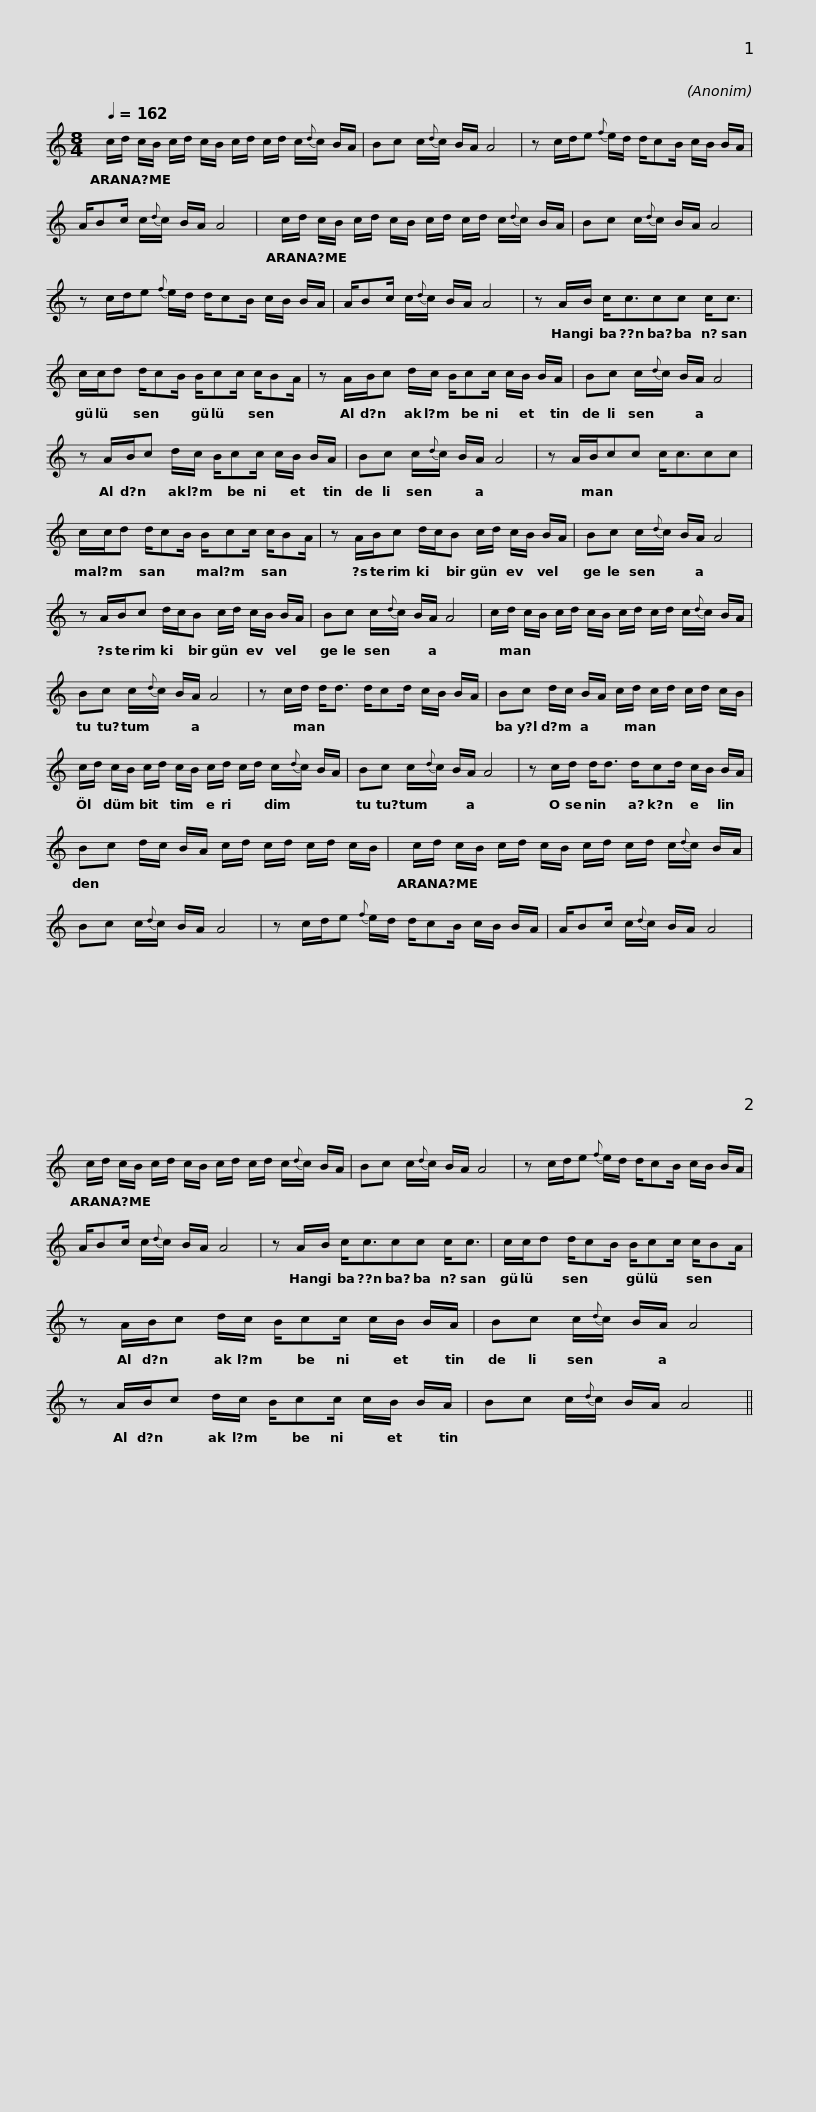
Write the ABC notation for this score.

X:1
L:1/8
Q:1/4=162
M:8/4
I:linebreak $
K:C
V:1 treble
V:1
 c/d/ c/B/ c/d/ c/B/ c/d/ c/d/ c/{d}c/ B/A/ | Bc c/{d}c/ B/A/ A4 | z c/d/e{f} e/d/ d/cB/ c/B/ B/A/ |$ A/Bc/ c/{d}c/ B/A/ A4 | c/d/ c/B/ c/d/ c/B/ c/d/ c/d/ c/{d}c/ B/A/ | %5
 Bc c/{d}c/ B/A/ A4 |$ z c/d/e{f} e/d/ d/cB/ c/B/ B/A/ | A/Bc/ c/{d}c/ B/A/ A4 | z A/B/ c<ccc c<c |$ c/c/d d/cB/ B/cc/ c/BA/ | %10
 z A/B/c d/c/ B/cc/ c/B/ B/A/ | Bc c/{d}c/ B/A/ A4 |$ z A/B/c d/c/ B/cc/ c/B/ B/A/ | Bc c/{d}c/ B/A/ A4 | z A/B/cc c<ccc | %15
 c/c/d d/cB/ B/cc/ c/BA/ |$ z A/B/c d/c/B c/d/ c/B/ B/A/ | Bc c/{d}c/ B/A/ A4 | z A/B/c d/c/B c/d/ c/B/ B/A/ | Bc c/{d}c/ B/A/ A4 |$ %20
 c/d/ c/B/ c/d/ c/B/ c/d/ c/d/ c/{d}c/ B/A/ | Bc c/{d}c/ B/A/ A4 | z c/d/ d<d d/cd/ c/B/ B/A/ |$ Bc d/c/ B/A/ c/d/ c/d/ c/d/ c/B/ | c/d/ c/B/ c/d/ c/B/ c/d/ c/d/ c/{d}c/ B/A/ | %25
 Bc c/{d}c/ B/A/ A4 |$ z c/d/ d<d d/cd/ c/B/ B/A/ | Bc d/c/ B/A/ c/d/ c/d/ c/d/ c/B/ | c/d/ c/B/ c/d/ c/B/ c/d/ c/d/ c/{d}c/ B/A/ |$ Bc c/{d}c/ B/A/ A4 | %30
 z c/d/e{f} e/d/ d/cB/ c/B/ B/A/ | A/Bc/ c/{d}c/ B/A/ A4 |$ c/d/ c/B/ c/d/ c/B/ c/d/ c/d/ c/{d}c/ B/A/ | Bc c/{d}c/ B/A/ A4 | z c/d/e{f} e/d/ d/cB/ c/B/ B/A/ | %35
 A/Bc/ c/{d}c/ B/A/ A4 |$ z A/B/ c<ccc c<c | c/c/d d/cB/ B/cc/ c/BA/ | z A/B/c d/c/ B/cc/ c/B/ B/A/ |$ Bc c/{d}c/ B/A/ A4 | %40
 z A/B/c d/c/ B/cc/ c/B/ B/A/ | Bc c/{d}c/ B/A/ A4 || %42
